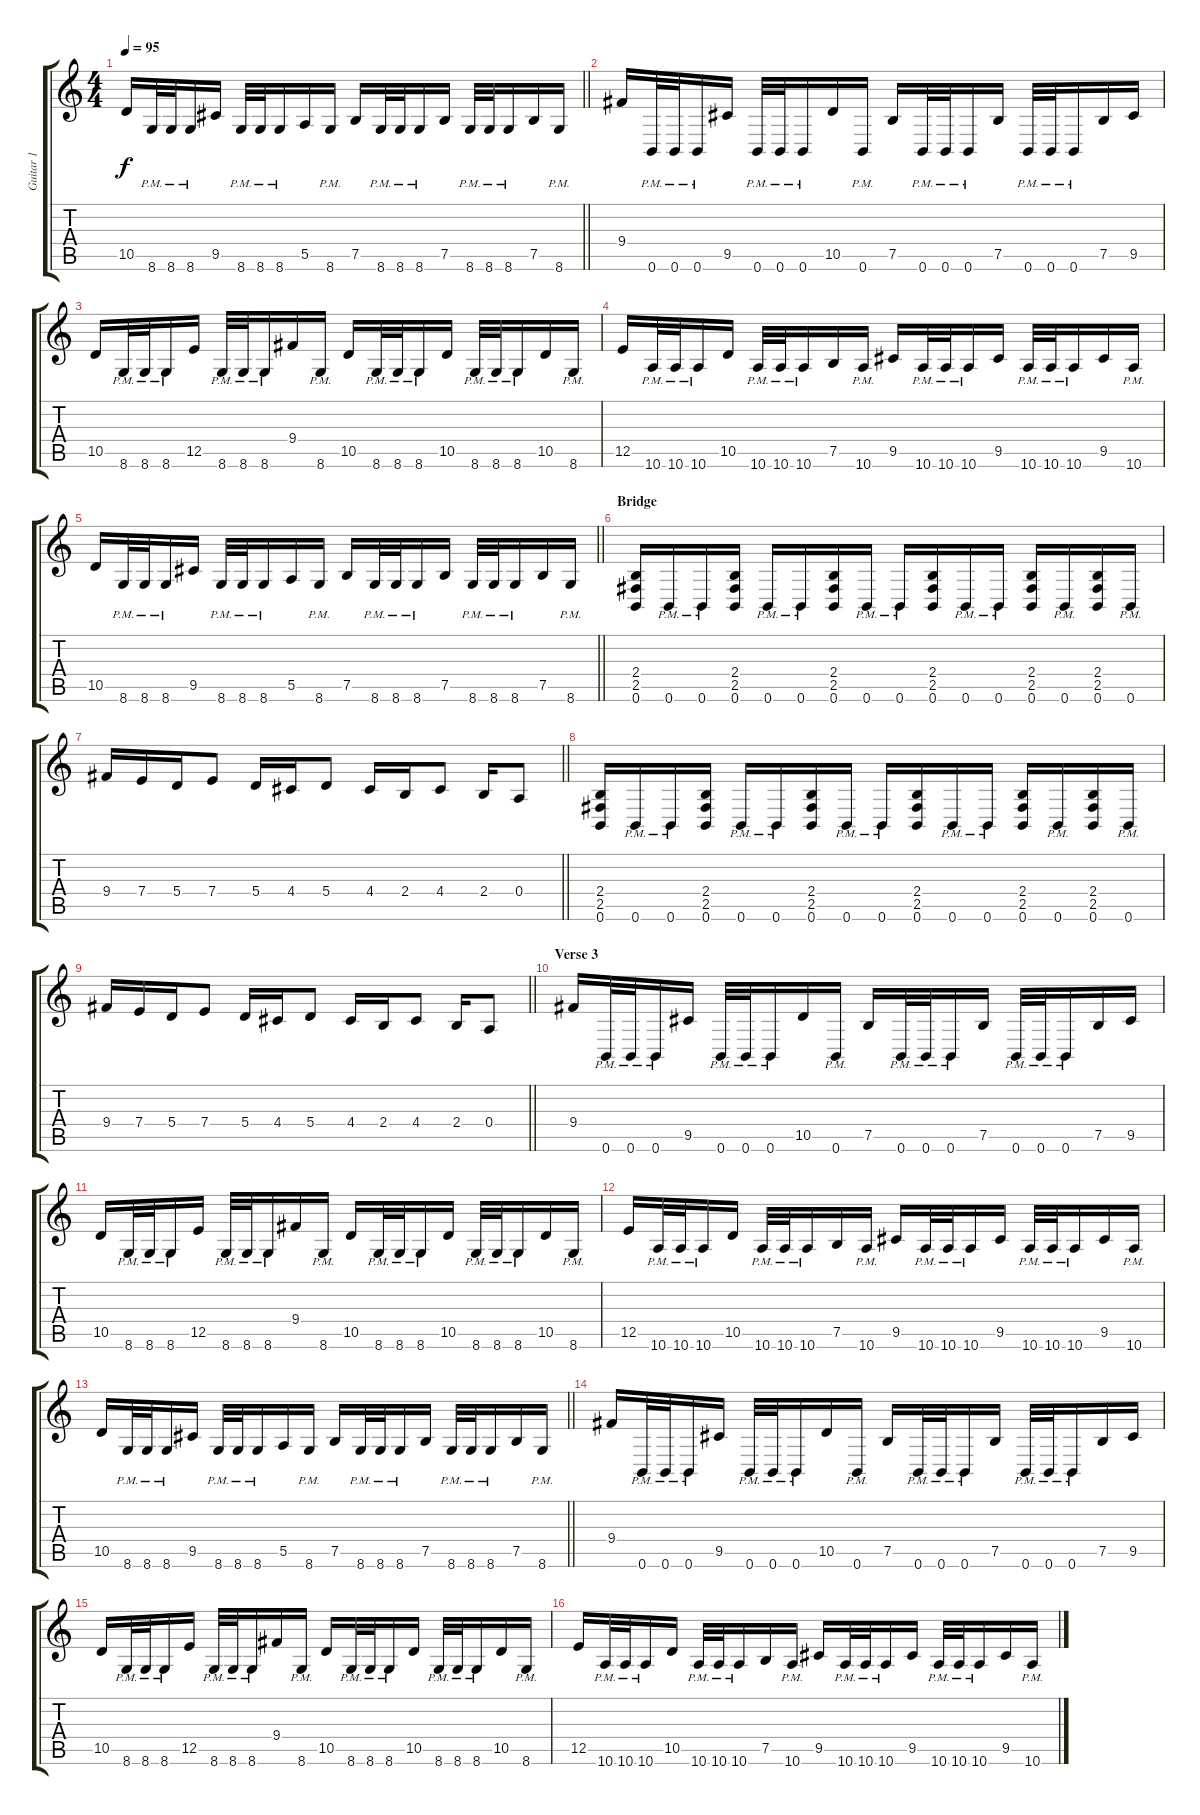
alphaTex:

\track ("Guitar 1" "Guitar 1") {instrument distortionguitar}
\staff {score tabs}
\tuning (B3 Gb3 D3 A2 E2 B1) {hide}
\ts (4 4)
\tempo 95
\clef g2
\barLineRight lightlight
\ks c
10.5.16{dy f} 8.6{pm}.32 8.6{pm}.32 8.6{pm}.16 9.5.16 8.6{pm}.32 8.6{pm}.32 8.6{pm}.16 5.5.16 8.6{pm}.16 7.5.16 8.6{pm}.32 8.6{pm}.32 8.6{pm}.16 7.5.16 8.6{pm}.32 8.6{pm}.32 8.6{pm}.16 7.5.16 8.6{pm}.16 |
9.4.16 0.6{pm}.32 0.6{pm}.32 0.6{pm}.16 9.5.16 0.6{pm}.32 0.6{pm}.32 0.6{pm}.16 10.5.16 0.6{pm}.16 7.5.16 0.6{pm}.32 0.6{pm}.32 0.6{pm}.16 7.5.16 0.6{pm}.32 0.6{pm}.32 0.6{pm}.16 7.5.16 9.5.16 |
10.5.16 8.6{pm}.32 8.6{pm}.32 8.6{pm}.16 12.5.16 8.6{pm}.32 8.6{pm}.32 8.6{pm}.16 9.4.16 8.6{pm}.16 10.5.16 8.6{pm}.32 8.6{pm}.32 8.6{pm}.16 10.5.16 8.6{pm}.32 8.6{pm}.32 8.6{pm}.16 10.5.16 8.6{pm}.16 |
12.5.16 10.6{pm}.32 10.6{pm}.32 10.6{pm}.16 10.5.16 10.6{pm}.32 10.6{pm}.32 10.6{pm}.16 7.5.16 10.6{pm}.16 9.5.16 10.6{pm}.32 10.6{pm}.32 10.6{pm}.16 9.5.16 10.6{pm}.32 10.6{pm}.32 10.6{pm}.16 9.5.16 10.6{pm}.16 |
\barLineRight lightlight
10.5.16 8.6{pm}.32 8.6{pm}.32 8.6{pm}.16 9.5.16 8.6{pm}.32 8.6{pm}.32 8.6{pm}.16 5.5.16 8.6{pm}.16 7.5.16 8.6{pm}.32 8.6{pm}.32 8.6{pm}.16 7.5.16 8.6{pm}.32 8.6{pm}.32 8.6{pm}.16 7.5.16 8.6{pm}.16 |
\section ("" "Bridge")
(2.4 2.5 0.6).16 0.6{pm}.16 0.6{pm}.16 (2.4 2.5 0.6).16 0.6{pm}.16 0.6{pm}.16 (2.4 2.5 0.6).16 0.6{pm}.16 0.6{pm}.16 (2.4 2.5 0.6).16 0.6{pm}.16 0.6{pm}.16 (2.4 2.5 0.6).16 0.6{pm}.16 (2.4 2.5 0.6).16 0.6{pm}.16 |
\barLineRight lightlight
9.4.16 7.4.16 5.4.16 7.4.8 5.4.16 4.4.16 5.4.8 4.4.16 2.4.16 4.4.8 2.4.16 0.4.8 |
(2.4 2.5 0.6).16 0.6{pm}.16 0.6{pm}.16 (2.4 2.5 0.6).16 0.6{pm}.16 0.6{pm}.16 (2.4 2.5 0.6).16 0.6{pm}.16 0.6{pm}.16 (2.4 2.5 0.6).16 0.6{pm}.16 0.6{pm}.16 (2.4 2.5 0.6).16 0.6{pm}.16 (2.4 2.5 0.6).16 0.6{pm}.16 |
\barLineRight lightlight
9.4.16 7.4.16 5.4.16 7.4.8 5.4.16 4.4.16 5.4.8 4.4.16 2.4.16 4.4.8 2.4.16 0.4.8 |
\section ("" "Verse 3")
9.4.16 0.6{pm}.32 0.6{pm}.32 0.6{pm}.16 9.5.16 0.6{pm}.32 0.6{pm}.32 0.6{pm}.16 10.5.16 0.6{pm}.16 7.5.16 0.6{pm}.32 0.6{pm}.32 0.6{pm}.16 7.5.16 0.6{pm}.32 0.6{pm}.32 0.6{pm}.16 7.5.16 9.5.16 |
10.5.16 8.6{pm}.32 8.6{pm}.32 8.6{pm}.16 12.5.16 8.6{pm}.32 8.6{pm}.32 8.6{pm}.16 9.4.16 8.6{pm}.16 10.5.16 8.6{pm}.32 8.6{pm}.32 8.6{pm}.16 10.5.16 8.6{pm}.32 8.6{pm}.32 8.6{pm}.16 10.5.16 8.6{pm}.16 |
12.5.16 10.6{pm}.32 10.6{pm}.32 10.6{pm}.16 10.5.16 10.6{pm}.32 10.6{pm}.32 10.6{pm}.16 7.5.16 10.6{pm}.16 9.5.16 10.6{pm}.32 10.6{pm}.32 10.6{pm}.16 9.5.16 10.6{pm}.32 10.6{pm}.32 10.6{pm}.16 9.5.16 10.6{pm}.16 |
\barLineRight lightlight
10.5.16 8.6{pm}.32 8.6{pm}.32 8.6{pm}.16 9.5.16 8.6{pm}.32 8.6{pm}.32 8.6{pm}.16 5.5.16 8.6{pm}.16 7.5.16 8.6{pm}.32 8.6{pm}.32 8.6{pm}.16 7.5.16 8.6{pm}.32 8.6{pm}.32 8.6{pm}.16 7.5.16 8.6{pm}.16 |
9.4.16 0.6{pm}.32 0.6{pm}.32 0.6{pm}.16 9.5.16 0.6{pm}.32 0.6{pm}.32 0.6{pm}.16 10.5.16 0.6{pm}.16 7.5.16 0.6{pm}.32 0.6{pm}.32 0.6{pm}.16 7.5.16 0.6{pm}.32 0.6{pm}.32 0.6{pm}.16 7.5.16 9.5.16 |
10.5.16 8.6{pm}.32 8.6{pm}.32 8.6{pm}.16 12.5.16 8.6{pm}.32 8.6{pm}.32 8.6{pm}.16 9.4.16 8.6{pm}.16 10.5.16 8.6{pm}.32 8.6{pm}.32 8.6{pm}.16 10.5.16 8.6{pm}.32 8.6{pm}.32 8.6{pm}.16 10.5.16 8.6{pm}.16 |
12.5.16 10.6{pm}.32 10.6{pm}.32 10.6{pm}.16 10.5.16 10.6{pm}.32 10.6{pm}.32 10.6{pm}.16 7.5.16 10.6{pm}.16 9.5.16 10.6{pm}.32 10.6{pm}.32 10.6{pm}.16 9.5.16 10.6{pm}.32 10.6{pm}.32 10.6{pm}.16 9.5.16 10.6{pm}.16
